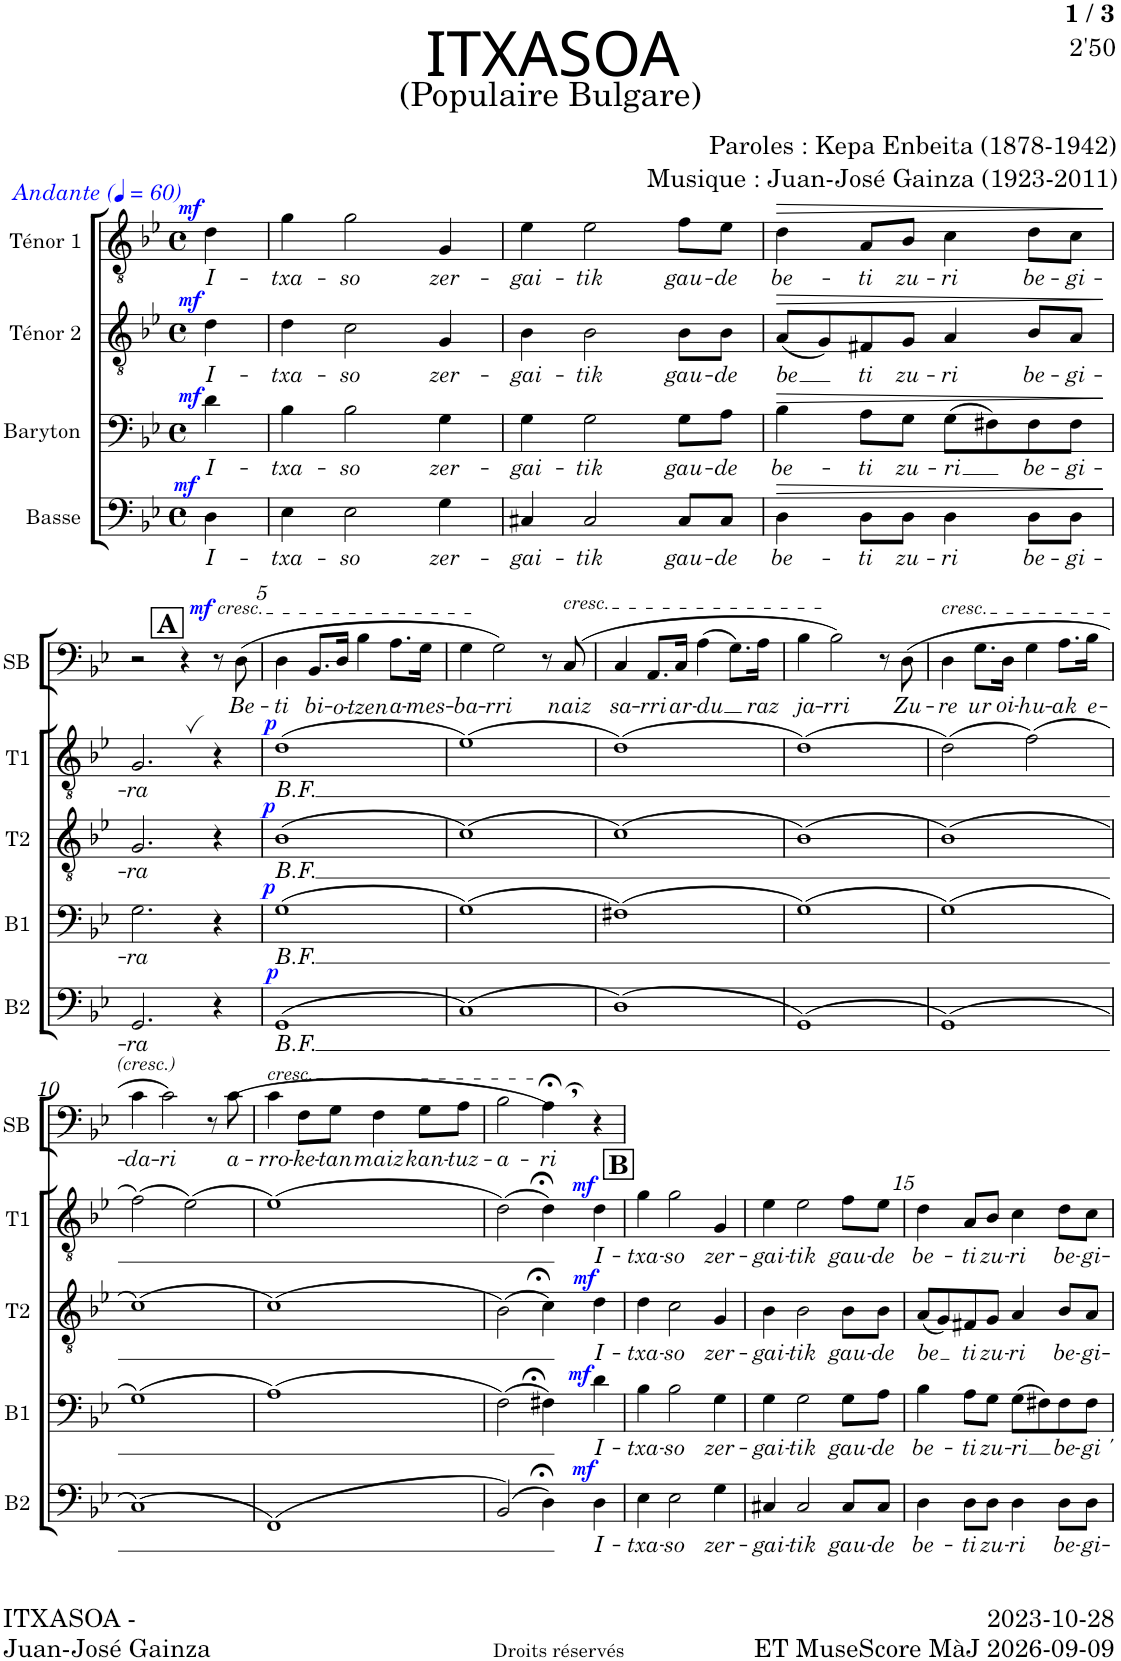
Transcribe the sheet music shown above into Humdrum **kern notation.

**kern	**text	**dynam	**kern	**text	**dynam	**kern	**text	**dynam	**kern	**text	**dynam	**kern	**text	**dynam
*part5	*part5	*part5	*part4	*part4	*part4	*part3	*part3	*part3	*part2	*part2	*part2	*part1	*part1	*part1
*staff5	*staff5	*staff5	*staff4	*staff4	*staff4	*staff3	*staff3	*staff3	*staff2	*staff2	*staff2	*staff1	*staff1	*staff1
*I"Basse	*	*	*I"Baryton	*	*	*I"Ténor 2	*	*	*I"Ténor 1	*	*	*I"Solo	*	*
*I'B2	*	*	*I'B1	*	*	*I'T2	*	*	*I'T1	*	*	*	*	*
*clefF4	*	*	*clefF4	*	*	*clefGv2	*	*	*clefGv2	*	*	*clefF4	*	*
*k[b-e-]	*	*	*k[b-e-]	*	*	*k[b-e-]	*	*	*k[b-e-]	*	*	*k[b-e-]	*	*
*M4/4	*	*	*M4/4	*	*	*M4/4	*	*	*M4/4	*	*	*M4/4	*	*
*met(c)	*	*	*met(c)	*	*	*met(c)	*	*	*met(c)	*	*	*met(c)	*	*
*MM60	*	*	*MM60	*	*	*MM60	*	*	*MM60	*	*	*MM60	*	*
=	=	=	=	=	=	=	=	=	=	=	=	=	=	=
!	!	!	!	!	!	!	!	!	!	!	!	!LO:TX:a:i:t=Andante	!	!
!	!LO:LY:b	!LO:DY:a	!	!LO:LY:b	!LO:DY:a	!	!LO:LY:b	!LO:DY:a	!	!LO:LY:b	!LO:DY:a	!	!	!
4D\	I-	mf	4d\	I-	mf	4d\	I-	mf	4d\	I-	mf	4ryy	.	.
=1-	=1-	=1-	=1-	=1-	=1-	=1-	=1-	=1-	=1-	=1-	=1-	=1-	=1-	=1-
!	!LO:LY:b	!	!	!LO:LY:b	!	!	!LO:LY:b	!	!	!LO:LY:b	!	!	!	!
4E-\	-txa-	.	4B-\	-txa-	.	4d\	-txa-	.	4g\	-txa-	.	1r	.	.
!	!LO:LY:b	!	!	!LO:LY:b	!	!	!LO:LY:b	!	!	!LO:LY:b	!	!	!	!
2E-\	-so	.	2B-\	-so	.	2c\	-so	.	2g\	-so	.	.	.	.
!	!LO:LY:b	!	!	!LO:LY:b	!	!	!LO:LY:b	!	!	!LO:LY:b	!	!	!	!
4G\	zer-	.	4G\	zer-	.	4G/	zer-	.	4G/	zer-	.	.	.	.
=2	=2	=2	=2	=2	=2	=2	=2	=2	=2	=2	=2	=2	=2	=2
!	!LO:LY:b	!	!	!LO:LY:b	!	!	!LO:LY:b	!	!	!LO:LY:b	!	!	!	!
4C#X/	-gai-	.	4G\	-gai-	.	4B-\	-gai-	.	4e-\	-gai-	.	1r	.	.
!	!LO:LY:b	!	!	!LO:LY:b	!	!	!LO:LY:b	!	!	!LO:LY:b	!	!	!	!
2C#/	-tik	.	2G\	-tik	.	2B-\	-tik	.	2e-\	-tik	.	.	.	.
!	!LO:LY:b	!	!	!LO:LY:b	!	!	!LO:LY:b	!	!	!LO:LY:b	!	!	!	!
8C#/L	gau-	.	8G\L	gau-	.	8B-\L	gau-	.	8f\L	gau-	.	.	.	.
!	!LO:LY:b	!	!	!LO:LY:b	!	!	!LO:LY:b	!	!	!LO:LY:b	!	!	!	!
8C#/J	-de	.	8A\J	-de	.	8B-\J	-de	.	8e-\J	-de	.	.	.	.
=3	=3	=3	=3	=3	=3	=3	=3	=3	=3	=3	=3	=3	=3	=3
!	!LO:LY:b	!LO:HP:b	!	!LO:LY:b	!LO:HP:b	!	!LO:LY:b	!LO:HP:b	!	!LO:LY:b	!LO:HP:b	!	!	!
4D\	be-	>	4B-\	be-	>	(8A/L	-be	>	4d\	be-	>	1r	.	.
.	.	.	.	.	.	8G/)	.	.	.	.	.	.	.	.
!	!LO:LY:b	!	!	!LO:LY:b	!	!	!LO:LY:b	!	!	!LO:LY:b	!	!	!	!
8D\L	-ti	.	8A\L	-ti	.	8F#X/	ti	.	8A/L	-ti	.	.	.	.
!	!LO:LY:b	!	!	!LO:LY:b	!	!	!LO:LY:b	!	!	!LO:LY:b	!	!	!	!
8D\J	zu-	.	8G\J	zu-	.	8G/J	zu-	.	8B-/J	zu-	.	.	.	.
!	!LO:LY:b	!	!	!LO:LY:b	!	!	!LO:LY:b	!	!	!LO:LY:b	!	!	!	!
4D\	-ri	.	(8G\L	-ri	.	4A/	-ri	.	4c\	-ri	.	.	.	.
.	.	.	8F#X\)	.	.	.	.	.	.	.	.	.	.	.
!	!LO:LY:b	!	!	!LO:LY:b	!	!	!LO:LY:b	!	!	!LO:LY:b	!	!	!	!
8D\L	be-	.	8F#\	be-	.	8B-/L	be-	.	8d\L	be-	.	.	.	.
!	!LO:LY:b	!	!	!LO:LY:b	!	!	!LO:LY:b	!	!	!LO:LY:b	!	!	!	!
8D\J	-gi-	.	8F#\J	-gi-	.	8A/J	-gi-	.	8c\J	-gi-	.	.	.	.
.	.	]	.	.	]	.	.	]	.	.	]	.	.	.
!!LO:LB:g=z
!!LO:REH:place=s1:a:B:cj:fs=14:t=A:qo=3.5
=4	=4	=4	=4	=4	=4	=4	=4	=4	=4	=4	=4	=4	=4	=4
!	!LO:LY:b	!	!	!LO:LY:b	!	!	!LO:LY:b	!	!	!LO:LY:b	!	!	!	!
2.GG/	-ra	.	2.G\	-ra	.	2.G/	-ra	.	2.G,/	-ra	.	2r	.	.
.	.	.	.	.	.	.	.	.	.	.	.	4r	.	.
!	!	!	!	!	!	!	!	!	!	!	!	!LO:TX:a:i:t=cresc.	!	!
!	!	!	!	!	!	!	!	!	!	!	!	!	!	!LO:DY:a
4r	.	.	4r	.	.	4r	.	.	4r	.	.	8r	.	mf
!	!	!	!	!	!	!	!	!	!	!	!	!	!LO:LY:b	!
.	.	.	.	.	.	.	.	.	.	.	.	(8D\	Be-	.
=5	=5	=5	=5	=5	=5	=5	=5	=5	=5	=5	=5	=5	=5	=5
!	!LO:LY:b	!LO:DY:a	!	!LO:LY:b	!LO:DY:a	!	!LO:LY:b	!LO:DY:a	!	!LO:LY:b	!LO:DY:a	!	!LO:LY:b	!
(>1GG	B.F.	p	(1G	B.F.	p	(1B-	B.F.	p	(1d	B.F.	p	4D\	-ti	.
!	!	!	!	!	!	!	!	!	!	!	!	!	!LO:LY:b	!
.	.	.	.	.	.	.	.	.	.	.	.	8.BB-/L	bi-	.
!	!	!	!	!	!	!	!	!	!	!	!	!	!LO:LY:b	!
.	.	.	.	.	.	.	.	.	.	.	.	16D/Jk	-o-	.
!	!	!	!	!	!	!	!	!	!	!	!	!	!LO:LY:b	!
.	.	.	.	.	.	.	.	.	.	.	.	4B-\	-tzen	.
!	!	!	!	!	!	!	!	!	!	!	!	!	!LO:LY:b	!
.	.	.	.	.	.	.	.	.	.	.	.	8.A\L	a-	.
!	!	!	!	!	!	!	!	!	!	!	!	!	!LO:LY:b	!
.	.	.	.	.	.	.	.	.	.	.	.	16G\Jk	-mes-	.
=6	=6	=6	=6	=6	=6	=6	=6	=6	=6	=6	=6	=6	=6	=6
!	!	!	!	!	!	!	!	!	!	!	!	!	!LO:LY:b	!
(>1C)	.	.	(1G)	.	.	(1c)	.	.	(1e-)	.	.	4G\	-ba-	.
!	!	!	!	!	!	!	!	!	!	!	!	!	!LO:LY:b	!
.	.	.	.	.	.	.	.	.	.	.	.	2G\)	rri	.
.	.	.	.	.	.	.	.	.	.	.	.	8r	.	.
!	!	!	!	!	!	!	!	!	!	!	!	!LO:TX:a:i:t=cresc.	!	!
!	!	!	!	!	!	!	!	!	!	!	!	!	!LO:LY:b	!
.	.	.	.	.	.	.	.	.	.	.	.	(8C/	naiz	.
=7	=7	=7	=7	=7	=7	=7	=7	=7	=7	=7	=7	=7	=7	=7
!	!	!	!	!	!	!	!	!	!	!	!	!	!LO:LY:b	!
(1D)	.	.	(1F#X)	.	.	(1c)	.	.	(1d)	.	.	4C/	sa-	.
!	!	!	!	!	!	!	!	!	!	!	!	!	!LO:LY:b	!
.	.	.	.	.	.	.	.	.	.	.	.	8.AA/L	-rri	.
!	!	!	!	!	!	!	!	!	!	!	!	!	!LO:LY:b	!
.	.	.	.	.	.	.	.	.	.	.	.	16C/Jk	ar-	.
!	!	!	!	!	!	!	!	!	!	!	!	!	!LO:LY:b	!
.	.	.	.	.	.	.	.	.	.	.	.	(4A\	-du	.
.	.	.	.	.	.	.	.	.	.	.	.	8.G\L)	.	.
!	!	!	!	!	!	!	!	!	!	!	!	!	!LO:LY:b	!
.	.	.	.	.	.	.	.	.	.	.	.	16A\Jk	raz	.
=8	=8	=8	=8	=8	=8	=8	=8	=8	=8	=8	=8	=8	=8	=8
!	!	!	!	!	!	!	!	!	!	!	!	!	!LO:LY:b	!
(>1GG)	.	.	(1G)	.	.	(1B-)	.	.	(1d)	.	.	4B-\	ja-	.
!	!	!	!	!	!	!	!	!	!	!	!	!	!LO:LY:b	!
.	.	.	.	.	.	.	.	.	.	.	.	2B-\)	-rri	.
.	.	.	.	.	.	.	.	.	.	.	.	8r	.	.
!	!	!	!	!	!	!	!	!	!	!	!	!	!LO:LY:b	!
.	.	.	.	.	.	.	.	.	.	.	.	(8D\	Zu-	.
=9	=9	=9	=9	=9	=9	=9	=9	=9	=9	=9	=9	=9	=9	=9
!	!	!	!	!	!	!	!	!	!	!	!	!LO:TX:a:i:t=cresc.	!	!
!	!	!	!	!	!	!	!	!	!	!	!	!	!LO:LY:b	!
(>1GG)	.	.	(1G)	.	.	(1B-)	.	.	(2d\)	.	.	4D\	-re	.
!	!	!	!	!	!	!	!	!	!	!	!	!	!LO:LY:b	!
.	.	.	.	.	.	.	.	.	.	.	.	8.G\L	ur	.
!	!	!	!	!	!	!	!	!	!	!	!	!	!LO:LY:b	!
.	.	.	.	.	.	.	.	.	.	.	.	16D\Jk	oi-	.
!	!	!	!	!	!	!	!	!	!	!	!	!	!LO:LY:b	!
.	.	.	.	.	.	.	.	.	(2f\)	.	.	4G\	-hu-	.
!	!	!	!	!	!	!	!	!	!	!	!	!	!LO:LY:b	!
.	.	.	.	.	.	.	.	.	.	.	.	8.A\L	-ak	.
!	!	!	!	!	!	!	!	!	!	!	!	!	!LO:LY:b	!
.	.	.	.	.	.	.	.	.	.	.	.	16B-\Jk	e-	.
!!LO:LB:g=z
=10	=10	=10	=10	=10	=10	=10	=10	=10	=10	=10	=10	=10	=10	=10
!	!	!	!	!	!	!	!	!	!	!	!	!	!LO:LY:b	!
(>1C)	.	.	(1G)	.	.	(1c)	.	.	(2f\)	.	.	4c\	-da-	.
!	!	!	!	!	!	!	!	!	!	!	!	!	!LO:LY:b	!
.	.	.	.	.	.	.	.	.	.	.	.	2c\)	-ri	.
.	.	.	.	.	.	.	.	.	(2e-\)	.	.	.	.	.
.	.	.	.	.	.	.	.	.	.	.	.	8r	.	.
!	!	!	!	!	!	!	!	!	!	!	!	!	!LO:LY:b	!
.	.	.	.	.	.	.	.	.	.	.	.	(8c\	a-	.
=11	=11	=11	=11	=11	=11	=11	=11	=11	=11	=11	=11	=11	=11	=11
!	!	!	!	!	!	!	!	!	!	!	!	!LO:TX:a:i:t=cresc.	!	!
!	!	!	!	!	!	!	!	!	!	!	!	!	!LO:LY:b	!
(>1FF)	.	.	(1A)	.	.	(1c)	.	.	(1e-)	.	.	4c\	-rro-	.
!	!	!	!	!	!	!	!	!	!	!	!	!	!LO:LY:b	!
.	.	.	.	.	.	.	.	.	.	.	.	8F\L	-ke-	.
!	!	!	!	!	!	!	!	!	!	!	!	!	!LO:LY:b	!
.	.	.	.	.	.	.	.	.	.	.	.	8G\J	-tan	.
!	!	!	!	!	!	!	!	!	!	!	!	!	!LO:LY:b	!
.	.	.	.	.	.	.	.	.	.	.	.	4F\	maiz	.
!	!	!	!	!	!	!	!	!	!	!	!	!	!LO:LY:b	!
.	.	.	.	.	.	.	.	.	.	.	.	8G\L	kan-	.
!	!	!	!	!	!	!	!	!	!	!	!	!	!LO:LY:b	!
.	.	.	.	.	.	.	.	.	.	.	.	8A\J	-tuz-	.
!!LO:REH:place=s1:b:B:cj:fs=14:t=B:qo=3
=12	=12	=12	=12	=12	=12	=12	=12	=12	=12	=12	=12	=12	=12	=12
!	!	!	!	!	!	!	!	!	!	!	!	!	!LO:LY:b	!
(2BB-/)	.	.	(2F\)	.	.	(2B-\)	.	.	(2d\)	.	.	2B-\	-a-	.
!	!	!	!	!	!	!	!	!	!	!	!	!	!LO:LY:b	!
4D;<\)	.	.	4F#X;<\)	.	.	4c;<\)	.	.	4d;<\)	.	.	4A;<,\)	-ri	.
!	!LO:LY:b	!LO:DY:a	!	!LO:LY:b	!LO:DY:a	!	!LO:LY:b	!LO:DY:a	!	!LO:LY:b	!LO:DY:a	!	!	!
4D\	I-	mf	4d\	I-	mf	4d\	I-	mf	4d\	I-	mf	4r	.	.
=13	=13	=13	=13	=13	=13	=13	=13	=13	=13	=13	=13	=13	=13	=13
!	!LO:LY:b	!	!	!LO:LY:b	!	!	!LO:LY:b	!	!	!LO:LY:b	!	!	!	!
4E-\	-txa-	.	4B-\	-txa-	.	4d\	-txa-	.	4g\	-txa-	.	1r	.	.
!	!LO:LY:b	!	!	!LO:LY:b	!	!	!LO:LY:b	!	!	!LO:LY:b	!	!	!	!
2E-\	-so	.	2B-\	-so	.	2c\	-so	.	2g\	-so	.	.	.	.
!	!LO:LY:b	!	!	!LO:LY:b	!	!	!LO:LY:b	!	!	!LO:LY:b	!	!	!	!
4G\	zer-	.	4G\	zer-	.	4G/	zer-	.	4G/	zer-	.	.	.	.
=14	=14	=14	=14	=14	=14	=14	=14	=14	=14	=14	=14	=14	=14	=14
!	!LO:LY:b	!	!	!LO:LY:b	!	!	!LO:LY:b	!	!	!LO:LY:b	!	!	!	!
4C#X/	-gai-	.	4G\	-gai-	.	4B-\	-gai-	.	4e-\	-gai-	.	1r	.	.
!	!LO:LY:b	!	!	!LO:LY:b	!	!	!LO:LY:b	!	!	!LO:LY:b	!	!	!	!
2C#/	-tik	.	2G\	-tik	.	2B-\	-tik	.	2e-\	-tik	.	.	.	.
!	!LO:LY:b	!	!	!LO:LY:b	!	!	!LO:LY:b	!	!	!LO:LY:b	!	!	!	!
8C#/L	gau-	.	8G\L	gau-	.	8B-\L	gau-	.	8f\L	gau-	.	.	.	.
!	!LO:LY:b	!	!	!LO:LY:b	!	!	!LO:LY:b	!	!	!LO:LY:b	!	!	!	!
8C#/J	-de	.	8A\J	-de	.	8B-\J	-de	.	8e-\J	-de	.	.	.	.
=15	=15	=15	=15	=15	=15	=15	=15	=15	=15	=15	=15	=15	=15	=15
!	!LO:LY:b	!	!	!LO:LY:b	!	!	!LO:LY:b	!	!	!LO:LY:b	!	!	!	!
4D\	be-	.	4B-\	be-	.	(8A/L	be	.	4d\	be-	.	1r	.	.
.	.	.	.	.	.	8G/)	.	.	.	.	.	.	.	.
!	!LO:LY:b	!	!	!LO:LY:b	!	!	!LO:LY:b	!	!	!LO:LY:b	!	!	!	!
8D\L	-ti	.	8A\L	-ti	.	8F#X/	ti	.	8A/L	-ti	.	.	.	.
!	!LO:LY:b	!	!	!LO:LY:b	!	!	!LO:LY:b	!	!	!LO:LY:b	!	!	!	!
8D\J	zu-	.	8G\J	zu-	.	8G/J	zu-	.	8B-/J	zu-	.	.	.	.
!	!LO:LY:b	!	!	!LO:LY:b	!	!	!LO:LY:b	!	!	!LO:LY:b	!	!	!	!
4D\	-ri	.	(8G\L	-ri	.	4A/	-ri	.	4c\	-ri	.	.	.	.
.	.	.	8F#X\)	.	.	.	.	.	.	.	.	.	.	.
!	!LO:LY:b	!	!	!LO:LY:b	!	!	!LO:LY:b	!	!	!LO:LY:b	!	!	!	!
8D\L	be-	.	8F#\	be-	.	8B-/L	be-	.	8d\L	be-	.	.	.	.
!	!LO:LY:b	!	!	!LO:LY:b	!	!	!LO:LY:b	!	!	!LO:LY:b	!	!	!	!
8D\J	-gi-	.	8F#\J	-gi '	.	8A/J	-gi-	.	8c\J	-gi-	.	.	.	.
=	=	=	=	=	=	=	=	=	=	=	=	=	=	=
*-	*-	*-	*-	*-	*-	*-	*-	*-	*-	*-	*-	*-	*-	*-
